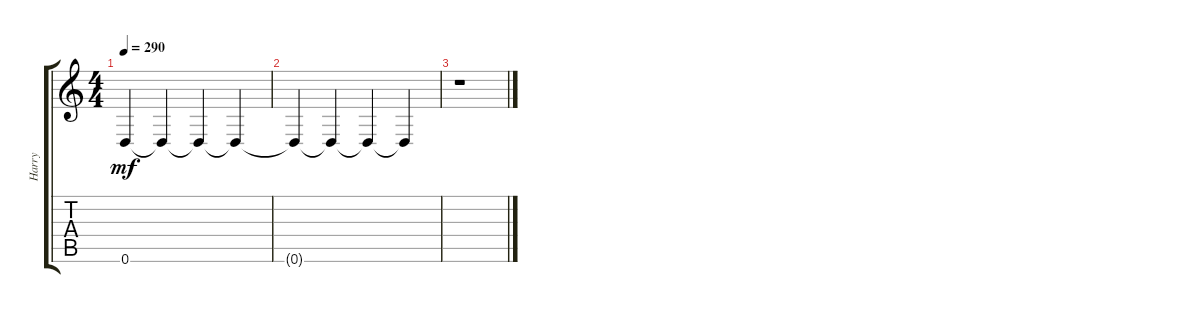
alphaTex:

\track ("Harry" "Harry") {instrument electricbasspick}
\staff {score tabs}
\tuning (D4 A3 F3 C3 G2 D2) {hide}
\ts (4 4)
\tempo 290
\clef g2
\ks c
0.6{t}.4{dy mf} 0.6{t}.4 0.6{t}.4 0.6{t}.4 |
0.6{t}.4 0.6{t}.4 0.6{t}.4 0.6{t}.4 |
r.1
